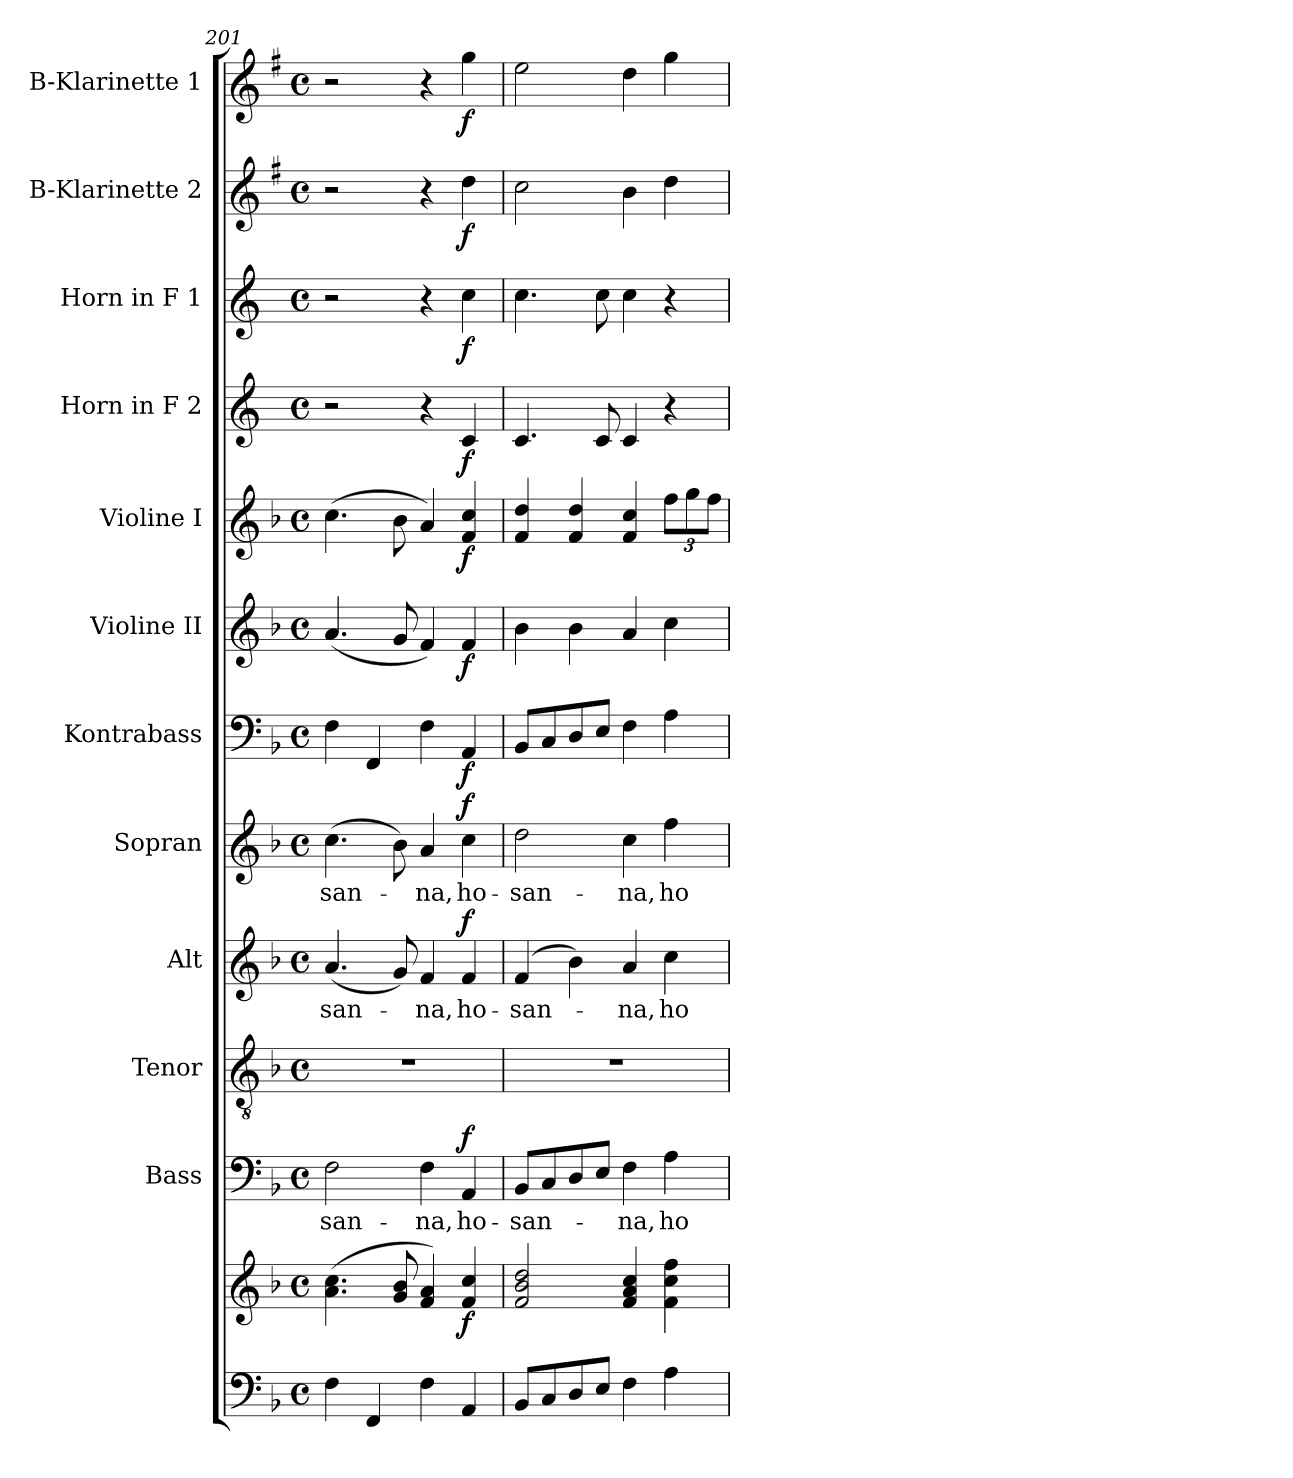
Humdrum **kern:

**kern	**kern	**dynam	**kern	**text	**dynam	**kern	**kern	**text	**dynam	**kern	**text	**dynam	**kern	**dynam	**kern	**dynam	**kern	**dynam	**kern	**dynam	**kern	**dynam	**kern	**dynam	**kern	**dynam
*part12	*part12	*part12	*part11	*part11	*part11	*part10	*part9	*part9	*part9	*part8	*part8	*part8	*part7	*part7	*part6	*part6	*part5	*part5	*part4	*part4	*part3	*part3	*part2	*part2	*part1	*part1
*staff13	*staff12	*staff12/13	*staff11	*staff11	*staff11	*staff10	*staff9	*staff9	*staff9	*staff8	*staff8	*staff8	*staff7	*staff7	*staff6	*staff6	*staff5	*staff5	*staff4	*staff4	*staff3	*staff3	*staff2	*staff2	*staff1	*staff1
*	*	*	*I"Bass	*	*	*I"Tenor	*I"Alt	*	*	*I"Sopran	*	*	*I"Kontrabass	*	*I"Violine II	*	*I"Violine I	*	*I"Horn in F 2	*	*I"Horn in F 1	*	*I"B-Klarinette 2	*	*I"B-Klarinette 1	*
*	*	*	*I'B.	*	*	*I'T.	*I'A.	*	*	*I'S.	*	*	*I'Kb.	*	*I'Vl. II	*	*I'Vl. I	*	*	*	*	*	*I'B Kl. 2	*	*I'B Kl. 1	*
*clefF4	*clefG2	*	*clefF4	*	*	*clefGv2	*clefG2	*	*	*clefG2	*	*	*clefF4	*	*clefG2	*	*clefG2	*	*clefG2	*	*clefG2	*	*clefG2	*	*clefG2	*
*	*	*	*	*	*	*	*	*	*	*	*	*	*ITrd7c12	*	*	*	*	*	*ITrd4c7	*	*ITrd4c7	*	*ITrd1c2	*	*ITrd1c2	*
*k[b-]	*k[b-]	*	*k[b-]	*	*	*k[b-]	*k[b-]	*	*	*k[b-]	*	*	*k[b-]	*	*k[b-]	*	*k[b-]	*	*k[b-]	*	*k[b-]	*	*k[b-]	*	*k[b-]	*
*F:	*F:	*	*F:	*	*	*F:	*F:	*	*	*F:	*	*	*F:	*	*F:	*	*F:	*	*F:	*	*F:	*	*F:	*	*F:	*
*M4/4	*M4/4	*	*M4/4	*	*	*M4/4	*M4/4	*	*	*M4/4	*	*	*M4/4	*	*M4/4	*	*M4/4	*	*M4/4	*	*M4/4	*	*M4/4	*	*M4/4	*
*met(c)	*met(c)	*	*met(c)	*	*	*met(c)	*met(c)	*	*	*met(c)	*	*	*met(c)	*	*met(c)	*	*met(c)	*	*met(c)	*	*met(c)	*	*met(c)	*	*met(c)	*
=201	=201	=201	=201	=201	=201	=201	=201	=201	=201	=201	=201	=201	=201	=201	=201	=201	=201	=201	=201	=201	=201	=201	=201	=201	=201	=201
!	!	!	!	!LO:LY:b	!	!	!	!LO:LY:b	!	!	!LO:LY:b	!	!	!	!	!	!	!	!	!	!	!	!	!	!	!
4F\	(>4.a\ 4.cc\	.	2F\	-san-	.	1r	(<4.a/	-san-	.	(>4.cc\	-san-	.	4FF\	.	(<4.a/	.	(>4.cc\	.	2r	.	2r	.	2r	.	2r	.
4FF/	.	.	.	.	.	.	.	.	.	.	.	.	4FFF/	.	.	.	.	.	.	.	.	.	.	.	.	.
.	8g/ 8b-/	.	.	.	.	.	8g/)	.	.	8b-\)	.	.	.	.	8g/	.	8b-\	.	.	.	.	.	.	.	.	.
!	!	!	!	!LO:LY:b	!	!	!	!LO:LY:b	!	!	!LO:LY:b	!	!	!	!	!	!	!	!	!	!	!	!	!	!	!
4F\	4f/ 4a/)	.	4F\	-na,	.	.	4f/	-na,	.	4a/	-na,	.	4FF\	.	4f/)	.	4a/)	.	4r	.	4r	.	4r	.	4r	.
!	!	!LO:DY:b	!	!LO:LY:b	!LO:DY:a	!	!	!LO:LY:b	!LO:DY:a	!	!LO:LY:b	!LO:DY:a	!	!LO:DY:b	!	!LO:DY:b	!	!LO:DY:b	!	!LO:DY:b	!	!LO:DY:b	!	!LO:DY:b	!	!LO:DY:b
4AA/	4f/ 4cc/	f	4AA/	ho-	f	.	4f/	ho-	f	4cc\	ho-	f	4AAA/	f	4f/	f	4f/ 4cc/	f	4F/	f	4f\	f	4cc\	f	4ff\	f
!!LO:PB:g=z
=202	=202	=202	=202	=202	=202	=202	=202	=202	=202	=202	=202	=202	=202	=202	=202	=202	=202	=202	=202	=202	=202	=202	=202	=202	=202	=202
!	!	!	!	!LO:LY:b	!	!	!	!LO:LY:b	!	!	!LO:LY:b	!	!	!	!	!	!	!	!	!	!	!	!	!	!	!
8BB-/L	2f/ 2b-/ 2dd/	.	8BB-/L	-san-	.	1r	(4f/	-san-	.	2dd\	-san-	.	8BBB-/L	.	4b-\	.	4f/ 4dd/	.	4.F/	.	4.f\	.	2b-\	.	2dd\	.
8C/	.	.	8C/	.	.	.	.	.	.	.	.	.	8CC/	.	.	.	.	.	.	.	.	.	.	.	.	.
8D/	.	.	8D/	.	.	.	4b-\)	.	.	.	.	.	8DD/	.	4b-\	.	4f/ 4dd/	.	.	.	.	.	.	.	.	.
8E/J	.	.	8E/J	.	.	.	.	.	.	.	.	.	8EE/J	.	.	.	.	.	8F/	.	8f\	.	.	.	.	.
!	!	!	!	!LO:LY:b	!	!	!	!LO:LY:b	!	!	!LO:LY:b	!	!	!	!	!	!	!	!	!	!	!	!	!	!	!
4F\	4f/ 4a/ 4cc/	.	4F\	-na,	.	.	4a/	-na,	.	4cc\	-na,	.	4FF\	.	4a/	.	4f/ 4cc/	.	4F/	.	4f\	.	4a\	.	4cc\	.
!	!	!	!	!LO:LY:b	!	!	!	!LO:LY:b	!	!	!LO:LY:b	!	!	!	!	!	!	!	!	!	!	!	!	!	!	!
4A\	4f\ 4cc\ 4ff\	.	4A\	ho-	.	.	4cc\	ho-	.	4ff\	ho-	.	4AA\	.	4cc\	.	12ff\L	.	4r	.	4r	.	4cc\	.	4ff\	.
.	.	.	.	.	.	.	.	.	.	.	.	.	.	.	.	.	12gg\	.	.	.	.	.	.	.	.	.
.	.	.	.	.	.	.	.	.	.	.	.	.	.	.	.	.	12ff\J	.	.	.	.	.	.	.	.	.
=	=	=	=	=	=	=	=	=	=	=	=	=	=	=	=	=	=	=	=	=	=	=	=	=	=	=
*-	*-	*-	*-	*-	*-	*-	*-	*-	*-	*-	*-	*-	*-	*-	*-	*-	*-	*-	*-	*-	*-	*-	*-	*-	*-	*-
